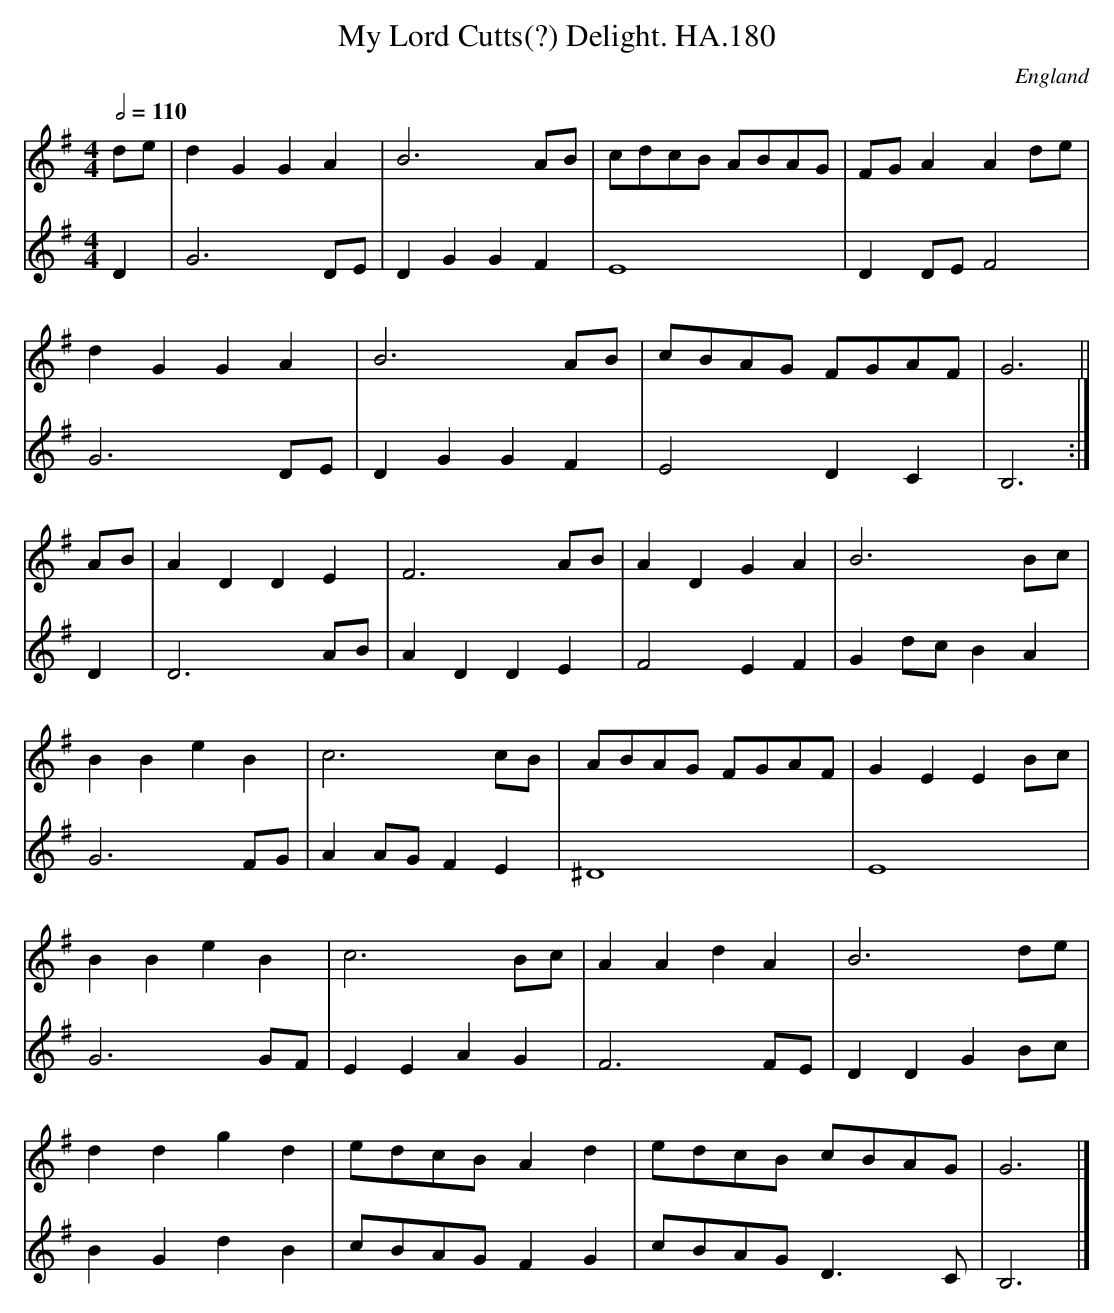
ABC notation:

X:1
T:My Lord Cutts(?) Delight. HA.180
M:4/4
L:1/8
Q:1/2=110
O:England
K:Gmaj
V: 1,2
V: 1
de|d2G2 G2A2|B6 AB|cdcB ABAG|FG A2A2 de|
d2G2 G2A2|B6 AB|cBAG FGAF|G6||
V: 2
D2 | G6 DE | D2G2G2F2 |E8 | D2DE F4 |
G6 DE| D2G2G2F2| E4 D2C2 |B,6 :|
V:1
AB|A2D2 D2E2|F6 AB|A2D2 G2A2|B6 Bc|
B2B2 e2B2|c6 cB|ABAG FGAF|G2E2 E2 Bc|
V:2
D2 |D6 AB| A2D2D2E2 |F4E2F2 |G2 dc B2A2 |
G6 FG| A2AG F2E2|^D8 | E8 |
V:1
B2B2 e2B2|c6 Bc|A2A2 d2A2|B6 de|
d2d2 g2d2|edcB A2d2|edcB cBAG|G6|]
V:2
G6 GF|E2E2A2G2 |F6 FE | D2D2 G2Bc| B2G2d2B2 |
 cBAG F2G2 | cBAG D3C | B,6|]
